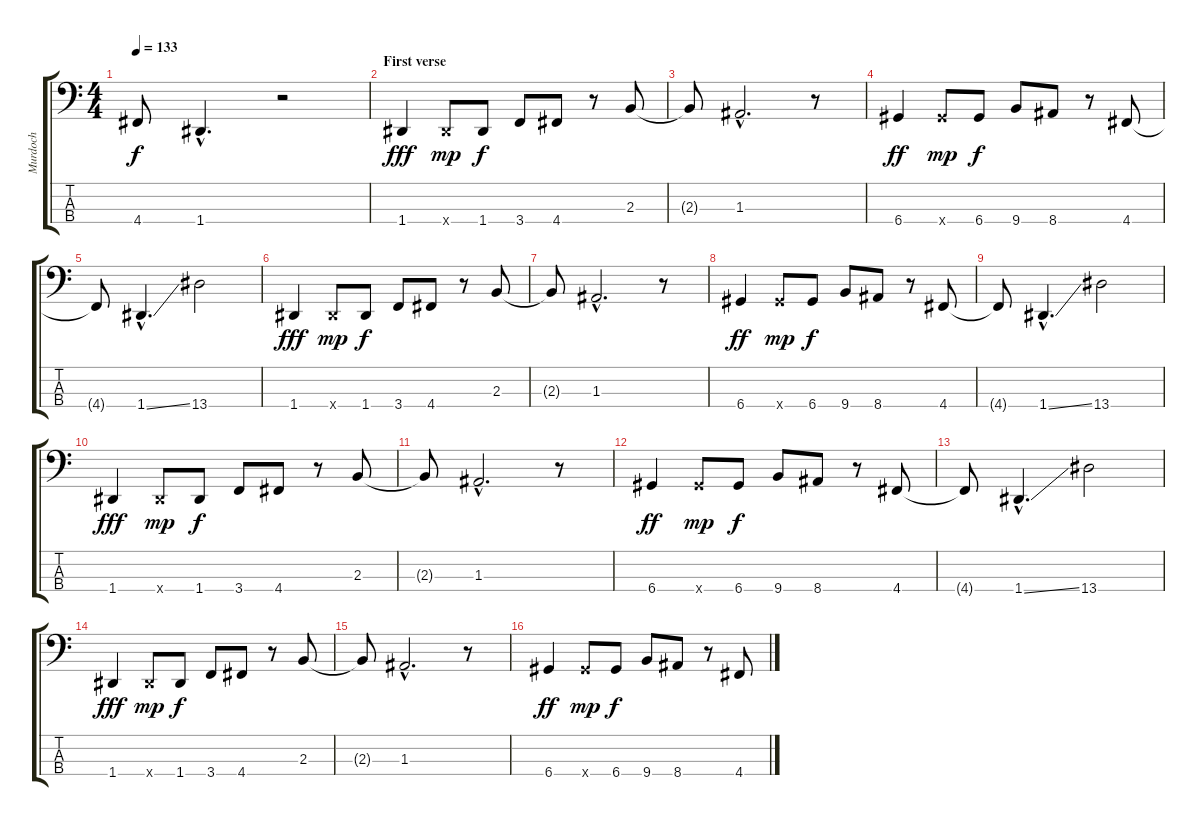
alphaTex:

\track ("Murdoch" "Murdoch") {instrument electricbassfinger}
\staff {score tabs}
\tuning (G2 D2 A1 D1) {hide}
\ts (4 4)
\tempo 133
\clef f4
\ks c
4.4{t}.8{dy f} 1.4{hac}.4{d} r.2 |
\section ("" "First verse")
1.4.4{dy fff} 1.4{x}.8{dy mp} 1.4.8{dy f} 3.4.8 4.4.8 r.8 2.3.8 |
2.3{t}.8 1.3{hac}.2{d} r.8 |
6.4.4{dy ff} 6.4{x}.8{dy mp} 6.4.8{dy f} 9.4.8 8.4.8 r.8 4.4.8 |
4.4{t}.8 1.4{ss hac}.4{d} 13.4.2 |
1.4.4{dy fff} 1.4{x}.8{dy mp} 1.4.8{dy f} 3.4.8 4.4.8 r.8 2.3.8 |
2.3{t}.8 1.3{hac}.2{d} r.8 |
6.4.4{dy ff} 6.4{x}.8{dy mp} 6.4.8{dy f} 9.4.8 8.4.8 r.8 4.4.8 |
4.4{t}.8 1.4{ss hac}.4{d} 13.4.2 |
1.4.4{dy fff} 1.4{x}.8{dy mp} 1.4.8{dy f} 3.4.8 4.4.8 r.8 2.3.8 |
2.3{t}.8 1.3{hac}.2{d} r.8 |
6.4.4{dy ff} 6.4{x}.8{dy mp} 6.4.8{dy f} 9.4.8 8.4.8 r.8 4.4.8 |
4.4{t}.8 1.4{ss hac}.4{d} 13.4.2 |
1.4.4{dy fff} 1.4{x}.8{dy mp} 1.4.8{dy f} 3.4.8 4.4.8 r.8 2.3.8 |
2.3{t}.8 1.3{hac}.2{d} r.8 |
6.4.4{dy ff} 6.4{x}.8{dy mp} 6.4.8{dy f} 9.4.8 8.4.8 r.8 4.4.8
